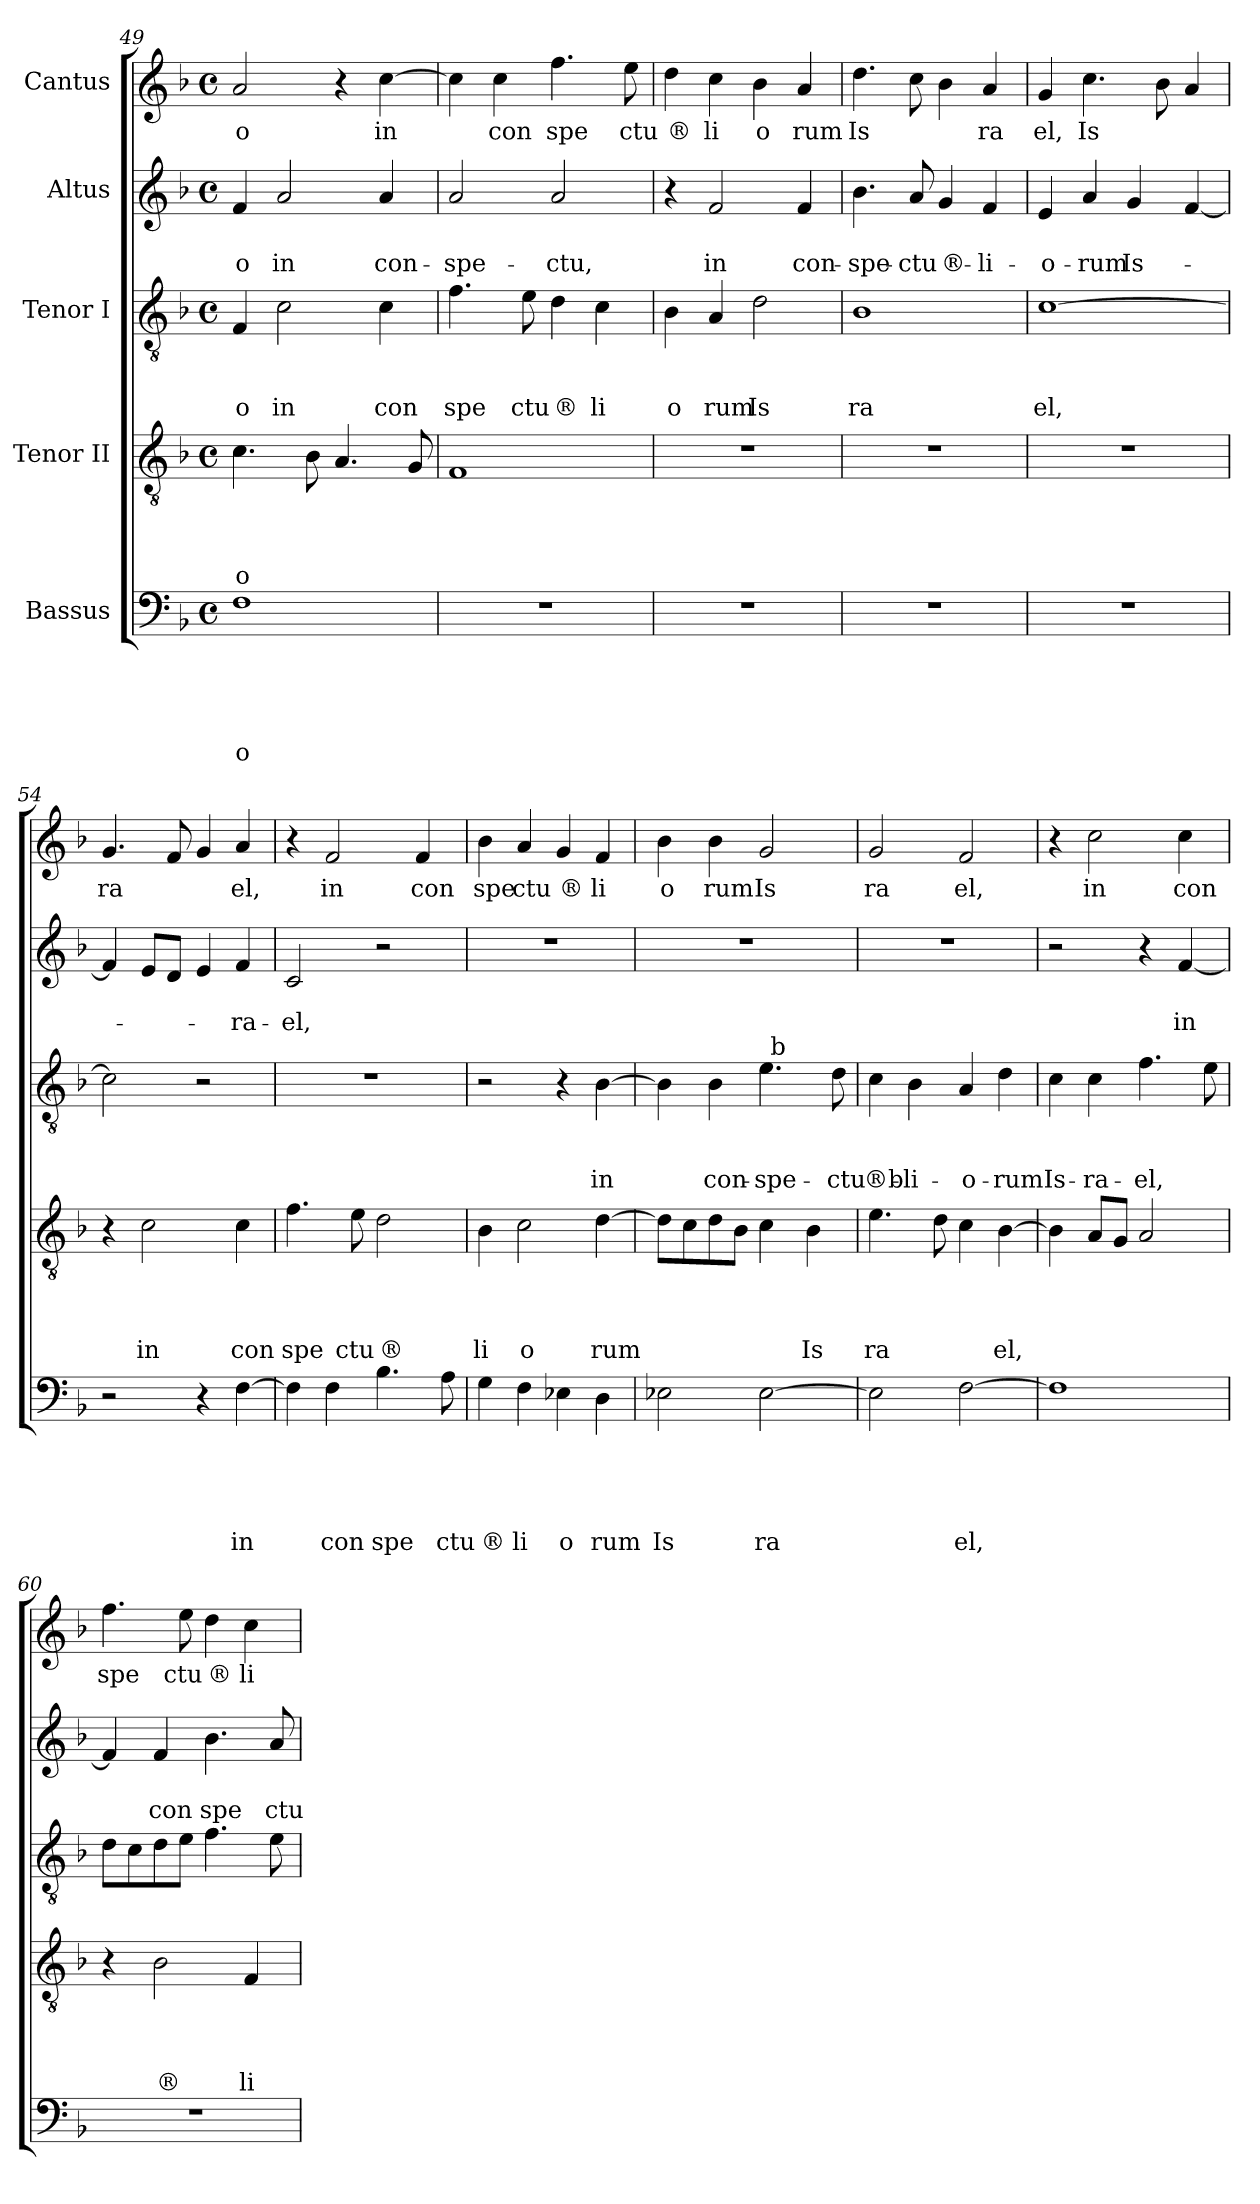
**kern	**text	**text	**text	**text	**text	**kern	**text	**text	**text	**text	**kern	**text	**text	**text	**kern	**text	**text	**kern	**text
*part5	*part5	*part5	*part5	*part5	*part5	*part4	*part4	*part4	*part4	*part4	*part3	*part3	*part3	*part3	*part2	*part2	*part2	*part1	*part1
*staff5	*staff5	*staff5	*staff5	*staff5	*staff5	*staff4	*staff4	*staff4	*staff4	*staff4	*staff3	*staff3	*staff3	*staff3	*staff2	*staff2	*staff2	*staff1	*staff1
*I"Bassus	*	*	*	*	*	*I"Tenor II	*	*	*	*	*I"Tenor I	*	*	*	*I"Altus	*	*	*I"Cantus	*
*clefF4	*	*	*	*	*	*clefGv2	*	*	*	*	*clefGv2	*	*	*	*clefG2	*	*	*clefG2	*
*k[b-]	*	*	*	*	*	*k[b-]	*	*	*	*	*k[b-]	*	*	*	*k[b-]	*	*	*k[b-]	*
*F:	*	*	*	*	*	*F:	*	*	*	*	*F:	*	*	*	*F:	*	*	*F:	*
*M4/4	*	*	*	*	*	*M4/4	*	*	*	*	*M4/4	*	*	*	*M4/4	*	*	*M4/4	*
*met(c)	*	*	*	*	*	*met(c)	*	*	*	*	*met(c)	*	*	*	*met(c)	*	*	*met(c)	*
=49	=49	=49	=49	=49	=49	=49	=49	=49	=49	=49	=49	=49	=49	=49	=49	=49	=49	=49	=49
!	!	!	!	!	!LO:LY:b	!	!	!	!	!LO:LY:b	!	!	!	!LO:LY:b	!	!	!LO:LY:b	!	!LO:LY:b
1F	.	.	.	.	-o	4.c\	.	.	.	o	4F/	.	.	o	4f/	.	-o	2a/	o
!	!	!	!	!	!	!	!	!	!	!	!	!	!	!LO:LY:b	!	!	!LO:LY:b	!	!
.	.	.	.	.	.	.	.	.	.	.	2c\	.	.	in	2a/	.	in	.	.
.	.	.	.	.	.	8B-\	.	.	.	.	.	.	.	.	.	.	.	.	.
.	.	.	.	.	.	4.A/	.	.	.	.	.	.	.	.	.	.	.	4r	.
!	!	!	!	!	!	!	!	!	!	!	!	!	!	!LO:LY:b	!	!	!LO:LY:b	!	!LO:LY:b
.	.	.	.	.	.	.	.	.	.	.	4c\	.	.	con	4a/	.	con-	[>4cc\	in
.	.	.	.	.	.	8G/	.	.	.	.	.	.	.	.	.	.	.	.	.
=50	=50	=50	=50	=50	=50	=50	=50	=50	=50	=50	=50	=50	=50	=50	=50	=50	=50	=50	=50
!	!	!	!	!	!	!	!	!	!	!	!	!	!	!LO:LY:b	!	!	!LO:LY:b	!	!
1r	.	.	.	.	.	1F	.	.	.	.	4.f\	.	.	spe	2a/	.	-spe-	4cc\]	.
!	!	!	!	!	!	!	!	!	!	!	!	!	!	!	!	!	!	!	!LO:LY:b
.	.	.	.	.	.	.	.	.	.	.	.	.	.	.	.	.	.	4cc\	con
!	!	!	!	!	!	!	!	!	!	!	!	!	!	!LO:LY:b	!	!	!	!	!
.	.	.	.	.	.	.	.	.	.	.	8e\	.	.	ctu	.	.	.	.	.
!	!	!	!	!	!	!	!	!	!	!	!	!	!	!LO:LY:b	!	!	!LO:LY:b	!	!LO:LY:b
.	.	.	.	.	.	.	.	.	.	.	4d\	.	.	®	2a/	.	-ctu,	4.ff\	spe
!	!	!	!	!	!	!	!	!	!	!	!	!	!	!LO:LY:b	!	!	!	!	!
.	.	.	.	.	.	.	.	.	.	.	4c\	.	.	li	.	.	.	.	.
!	!	!	!	!	!	!	!	!	!	!	!	!	!	!	!	!	!	!	!LO:LY:b
.	.	.	.	.	.	.	.	.	.	.	.	.	.	.	.	.	.	8ee\	ctu
=51	=51	=51	=51	=51	=51	=51	=51	=51	=51	=51	=51	=51	=51	=51	=51	=51	=51	=51	=51
!	!	!	!	!	!	!	!	!	!	!	!	!	!	!LO:LY:b	!	!	!	!	!LO:LY:b
1r	.	.	.	.	.	1r	.	.	.	.	4B-\	.	.	o	4r	.	.	4dd\	®
!	!	!	!	!	!	!	!	!	!	!	!	!	!	!LO:LY:b	!	!	!LO:LY:b	!	!LO:LY:b
.	.	.	.	.	.	.	.	.	.	.	4A/	.	.	rum	2f/	.	in	4cc\	li
!	!	!	!	!	!	!	!	!	!	!	!	!	!	!LO:LY:b	!	!	!	!	!LO:LY:b
.	.	.	.	.	.	.	.	.	.	.	2d\	.	.	Is	.	.	.	4b-\	o
!	!	!	!	!	!	!	!	!	!	!	!	!	!	!	!	!	!LO:LY:b	!	!LO:LY:b
.	.	.	.	.	.	.	.	.	.	.	.	.	.	.	4f/	.	con-	4a/	rum
=52	=52	=52	=52	=52	=52	=52	=52	=52	=52	=52	=52	=52	=52	=52	=52	=52	=52	=52	=52
!	!	!	!	!	!	!	!	!	!	!	!	!	!	!LO:LY:b	!	!	!LO:LY:b	!	!LO:LY:b
1r	.	.	.	.	.	1r	.	.	.	.	1B-	.	.	ra	4.b-\	.	-spe-	4.dd\	Is
!	!	!	!	!	!	!	!	!	!	!	!	!	!	!	!	!	!LO:LY:b	!	!
.	.	.	.	.	.	.	.	.	.	.	.	.	.	.	8a/	.	-ctu	8cc\	.
!	!	!	!	!	!	!	!	!	!	!	!	!	!	!	!	!	!LO:LY:b	!	!
.	.	.	.	.	.	.	.	.	.	.	.	.	.	.	4g/	.	®-	4b-\	.
!	!	!	!	!	!	!	!	!	!	!	!	!	!	!	!	!	!LO:LY:b	!	!LO:LY:b
.	.	.	.	.	.	.	.	.	.	.	.	.	.	.	4f/	.	-li-	4a/	ra
=53	=53	=53	=53	=53	=53	=53	=53	=53	=53	=53	=53	=53	=53	=53	=53	=53	=53	=53	=53
!	!	!	!	!	!	!	!	!	!	!	!	!	!	!LO:LY:b	!	!	!LO:LY:b	!	!LO:LY:b
1r	.	.	.	.	.	1r	.	.	.	.	[>1c	.	.	el,	4e/	.	-o-	4g/	el,
!	!	!	!	!	!	!	!	!	!	!	!	!	!	!	!	!	!LO:LY:b	!	!LO:LY:b
.	.	.	.	.	.	.	.	.	.	.	.	.	.	.	4a/	.	-rum	4.cc\	Is
!	!	!	!	!	!	!	!	!	!	!	!	!	!	!	!	!	!LO:LY:b	!	!
.	.	.	.	.	.	.	.	.	.	.	.	.	.	.	4g/	.	Is-	.	.
.	.	.	.	.	.	.	.	.	.	.	.	.	.	.	.	.	.	8b-\	.
.	.	.	.	.	.	.	.	.	.	.	.	.	.	.	[<4f/	.	.	4a/	.
=54	=54	=54	=54	=54	=54	=54	=54	=54	=54	=54	=54	=54	=54	=54	=54	=54	=54	=54	=54
!	!	!	!	!	!	!	!	!	!	!	!	!	!	!	!	!	!	!	!LO:LY:b
2r	.	.	.	.	.	4r	.	.	.	.	2c\]	.	.	.	4f/]	.	.	4.g/	ra
!	!	!	!	!	!	!	!	!	!	!LO:LY:b	!	!	!	!	!	!	!	!	!
.	.	.	.	.	.	2c\	.	.	.	in	.	.	.	.	8e/L	.	.	.	.
.	.	.	.	.	.	.	.	.	.	.	.	.	.	.	8d/J	.	.	8f/	.
4r	.	.	.	.	.	.	.	.	.	.	2r	.	.	.	4e/	.	.	4g/	.
!	!	!	!	!	!LO:LY:b	!	!	!	!	!LO:LY:b	!	!	!	!	!	!	!LO:LY:b	!	!LO:LY:b
[<4F\	.	.	.	.	in	4c\	.	.	.	con	.	.	.	.	4f/	.	-ra-	4a/	el,
!!LO:LB:g=z
=55	=55	=55	=55	=55	=55	=55	=55	=55	=55	=55	=55	=55	=55	=55	=55	=55	=55	=55	=55
!	!	!	!	!	!	!	!	!	!	!LO:LY:b	!	!	!	!	!	!	!LO:LY:b	!	!
4F\]	.	.	.	.	.	4.f\	.	.	.	spe	1r	.	.	.	2c/	.	-el,	4r	.
!	!	!	!	!	!LO:LY:b	!	!	!	!	!	!	!	!	!	!	!	!	!	!LO:LY:b
4F\	.	.	.	.	con	.	.	.	.	.	.	.	.	.	.	.	.	2f/	in
!	!	!	!	!	!	!	!	!	!	!LO:LY:b	!	!	!	!	!	!	!	!	!
.	.	.	.	.	.	8e\	.	.	.	ctu	.	.	.	.	.	.	.	.	.
!	!	!	!	!	!LO:LY:b	!	!	!	!	!LO:LY:b	!	!	!	!	!	!	!	!	!
4.B-\	.	.	.	.	spe	2d\	.	.	.	®	.	.	.	.	2r	.	.	.	.
!	!	!	!	!	!	!	!	!	!	!	!	!	!	!	!	!	!	!	!LO:LY:b
.	.	.	.	.	.	.	.	.	.	.	.	.	.	.	.	.	.	4f/	con
!	!	!	!	!	!LO:LY:b	!	!	!	!	!	!	!	!	!	!	!	!	!	!
8A\	.	.	.	.	ctu	.	.	.	.	.	.	.	.	.	.	.	.	.	.
=56	=56	=56	=56	=56	=56	=56	=56	=56	=56	=56	=56	=56	=56	=56	=56	=56	=56	=56	=56
!	!	!	!	!	!LO:LY:b	!	!	!	!	!LO:LY:b	!	!	!	!	!	!	!	!	!LO:LY:b
4G\	.	.	.	.	®	4B-\	.	.	.	li	2r	.	.	.	1r	.	.	4b-\	spe
!	!	!	!	!	!LO:LY:b	!	!	!	!	!LO:LY:b	!	!	!	!	!	!	!	!	!LO:LY:b
4F\	.	.	.	.	li	2c\	.	.	.	o	.	.	.	.	.	.	.	4a/	ctu
!	!	!	!	!	!LO:LY:b	!	!	!	!	!	!	!	!	!	!	!	!	!	!LO:LY:b
4E-X\	.	.	.	.	o	.	.	.	.	.	4r	.	.	.	.	.	.	4g/	®
!	!	!	!	!	!LO:LY:b	!	!	!	!	!LO:LY:b	!	!	!	!LO:LY:b	!	!	!	!	!LO:LY:b
4D\	.	.	.	.	rum	[>4d\	.	.	.	rum	[>4B-\	.	.	in	.	.	.	4f/	li
=57	=57	=57	=57	=57	=57	=57	=57	=57	=57	=57	=57	=57	=57	=57	=57	=57	=57	=57	=57
!	!	!	!	!	!LO:LY:b	!	!	!	!	!	!	!	!	!	!	!	!	!	!LO:LY:b
*	*	*	*	*	*	*	*	*	*	*	*^	*	*	*	*	*	*	*	*
2E-X\	.	.	.	.	Is	8d\L]	.	.	.	.	4B-\]	2ryy	.	.	.	1r	.	.	4b-\	o
.	.	.	.	.	.	8c\	.	.	.	.	.	.	.	.	.	.	.	.	.	.
!	!	!	!	!	!	!	!	!	!	!	!	!	!	!	!LO:LY:b	!	!	!	!	!LO:LY:b
.	.	.	.	.	.	8d\	.	.	.	.	4B-\	.	.	.	con-	.	.	.	4b-\	rum
.	.	.	.	.	.	8B-\J	.	.	.	.	.	.	.	.	.	.	.	.	.	.
!	!	!	!	!	!LO:LY:b	!	!	!	!	!	!	!	!	!	!LO:LY:b	!	!	!	!	!LO:LY:b
[>2E-\	.	.	.	.	ra	4c\	.	.	.	.	4.e\	32ryy	.	.	-spe-	.	.	.	2g/	Is
!	!	!	!	!	!	!	!	!	!	!	!	!LO:TX:a:t=b	!	!	!	!	!	!	!	!
.	.	.	.	.	.	.	.	.	.	.	.	4...ryy	.	.	.	.	.	.	.	.
!	!	!	!	!	!	!	!	!	!	!LO:LY:b	!	!	!	!	!	!	!	!	!	!
.	.	.	.	.	.	4B-\	.	.	.	Is	.	.	.	.	.	.	.	.	.	.
!	!	!	!	!	!	!	!	!	!	!	!	!	!	!	!LO:LY:b	!	!	!	!	!
.	.	.	.	.	.	.	.	.	.	.	8d\	.	.	.	-ctu	.	.	.	.	.
=58	=58	=58	=58	=58	=58	=58	=58	=58	=58	=58	=58	=58	=58	=58	=58	=58	=58	=58	=58	=58
!	!	!	!	!	!	!	!	!	!	!LO:LY:b	!	!	!	!	!LO:LY:b	!	!	!	!	!LO:LY:b
*	*	*	*	*	*	*	*	*	*	*	*v	*v	*	*	*	*	*	*	*	*
2E-\]	.	.	.	.	.	4.e\	.	.	.	ra	4c\	.	.	®b-	1r	.	.	2g/	ra
!	!	!	!	!	!	!	!	!	!	!	!	!	!	!LO:LY:b	!	!	!	!	!
.	.	.	.	.	.	.	.	.	.	.	4B-\	.	.	-li-	.	.	.	.	.
.	.	.	.	.	.	8d\	.	.	.	.	.	.	.	.	.	.	.	.	.
!	!	!	!	!	!LO:LY:b	!	!	!	!	!	!	!	!	!LO:LY:b	!	!	!	!	!LO:LY:b
[>2F\	.	.	.	.	el,	4c\	.	.	.	.	4A/	.	.	-o-	.	.	.	2f/	el,
!	!	!	!	!	!	!	!	!	!	!LO:LY:b	!	!	!	!LO:LY:b	!	!	!	!	!
.	.	.	.	.	.	[>4B-\	.	.	.	el,	4d\	.	.	-rum	.	.	.	.	.
=59	=59	=59	=59	=59	=59	=59	=59	=59	=59	=59	=59	=59	=59	=59	=59	=59	=59	=59	=59
!	!	!	!	!	!	!	!	!	!	!	!	!	!	!LO:LY:b	!	!	!	!	!
1F]	.	.	.	.	.	4B-\]	.	.	.	.	4c\	.	.	Is-	2r	.	.	4r	.
!	!	!	!	!	!	!	!	!	!	!	!	!	!	!LO:LY:b	!	!	!	!	!LO:LY:b
.	.	.	.	.	.	8A/L	.	.	.	.	4c\	.	.	-ra-	.	.	.	2cc\	in
.	.	.	.	.	.	8G/J	.	.	.	.	.	.	.	.	.	.	.	.	.
!	!	!	!	!	!	!	!	!	!	!	!	!	!	!LO:LY:b	!	!	!	!	!
.	.	.	.	.	.	2A/	.	.	.	.	4.f\	.	.	-el,	4r	.	.	.	.
!	!	!	!	!	!	!	!	!	!	!	!	!	!	!	!	!	!LO:LY:b	!	!LO:LY:b
.	.	.	.	.	.	.	.	.	.	.	.	.	.	.	[<4f/	.	in	4cc\	con
.	.	.	.	.	.	.	.	.	.	.	8e\	.	.	.	.	.	.	.	.
=60	=60	=60	=60	=60	=60	=60	=60	=60	=60	=60	=60	=60	=60	=60	=60	=60	=60	=60	=60
!	!	!	!	!	!	!	!	!	!	!	!	!	!	!	!	!	!	!	!LO:LY:b
1r	.	.	.	.	.	4r	.	.	.	.	8d\L	.	.	.	4f/]	.	.	4.ff\	spe
.	.	.	.	.	.	.	.	.	.	.	8c\	.	.	.	.	.	.	.	.
!	!	!	!	!	!	!	!	!	!	!LO:LY:b	!	!	!	!	!	!	!LO:LY:b	!	!
.	.	.	.	.	.	2B-\	.	.	.	®	8d\	.	.	.	4f/	.	con	.	.
!	!	!	!	!	!	!	!	!	!	!	!	!	!	!	!	!	!	!	!LO:LY:b
.	.	.	.	.	.	.	.	.	.	.	8e\J	.	.	.	.	.	.	8ee\	ctu
!	!	!	!	!	!	!	!	!	!	!	!	!	!	!	!	!	!LO:LY:b	!	!LO:LY:b
.	.	.	.	.	.	.	.	.	.	.	4.f\	.	.	.	4.b-\	.	spe	4dd\	®
!	!	!	!	!	!	!	!	!	!	!LO:LY:b	!	!	!	!	!	!	!	!	!LO:LY:b
.	.	.	.	.	.	4F/	.	.	.	li	.	.	.	.	.	.	.	4cc\	li
!	!	!	!	!	!	!	!	!	!	!	!	!	!	!	!	!	!LO:LY:b	!	!
.	.	.	.	.	.	.	.	.	.	.	8e\	.	.	.	8a/	.	ctu	.	.
=	=	=	=	=	=	=	=	=	=	=	=	=	=	=	=	=	=	=	=
*-	*-	*-	*-	*-	*-	*-	*-	*-	*-	*-	*-	*-	*-	*-	*-	*-	*-	*-	*-
